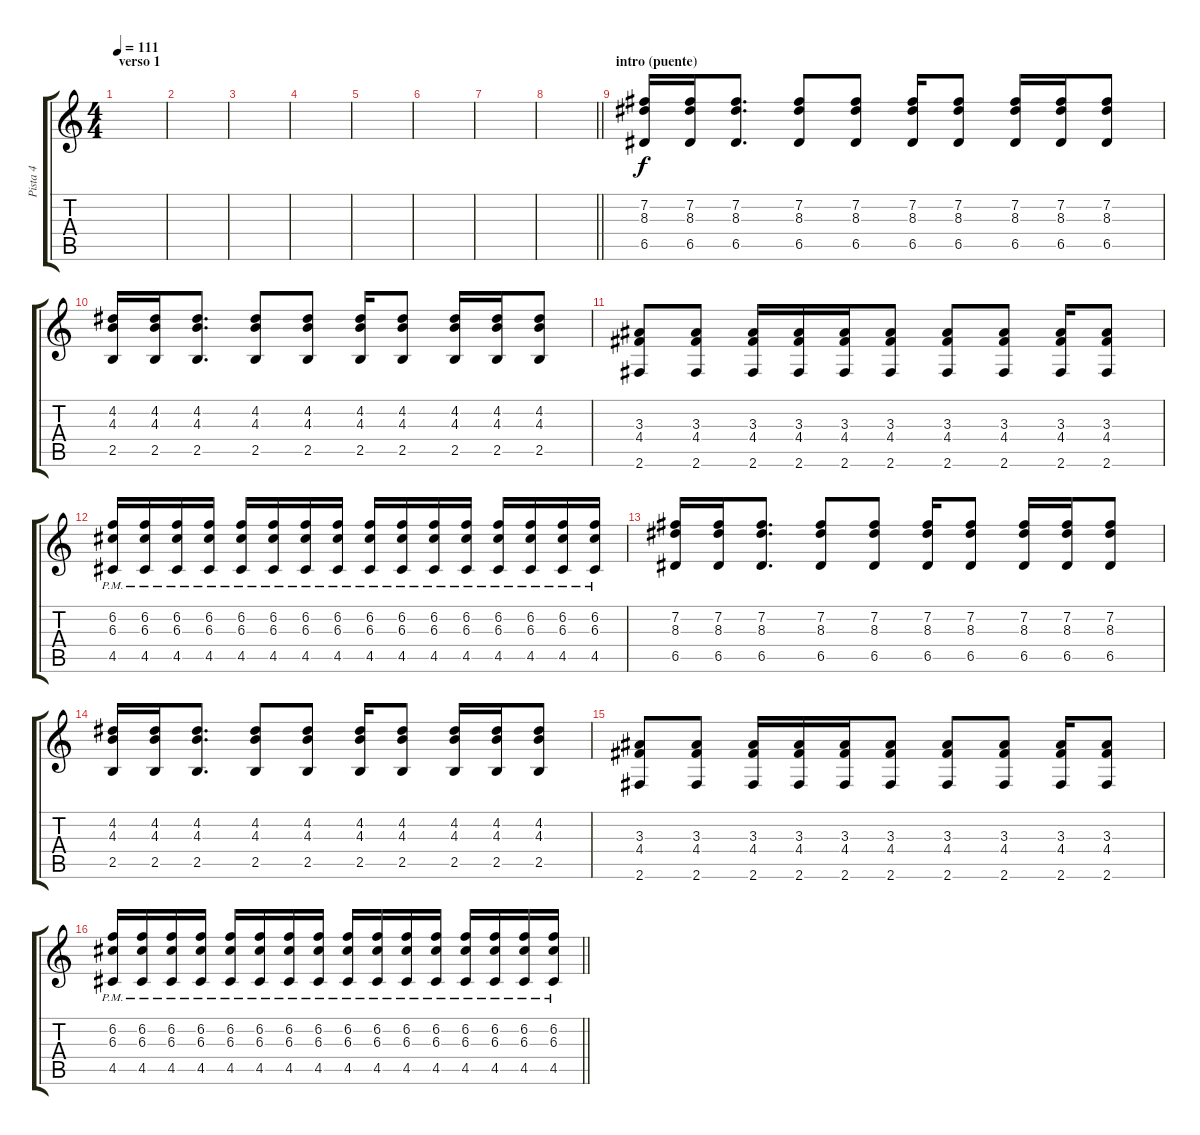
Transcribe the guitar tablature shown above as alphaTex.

\track ("Pista 4" "Pista 4") {instrument distortionguitar}
\staff {score tabs}
\tuning (E4 B3 G3 D3 A2 E2) {hide}
\ts (4 4)
\section ("" "verso 1")
\tempo 111
\clef g2
\ks c
|
|
|
|
|
|
|
\barLineRight lightlight
|
\section ("" "intro (puente)")
(7.2 8.3 6.5).16 (7.2 8.3 6.5).16 (7.2 8.3 6.5).8{d} (7.2 8.3 6.5).8 (7.2 8.3 6.5).8 (7.2 8.3 6.5).16 (7.2 8.3 6.5).8 (7.2 8.3 6.5).16 (7.2 8.3 6.5).16 (7.2 8.3 6.5).8 |
(4.2 4.3 2.5).16 (4.2 4.3 2.5).16 (4.2 4.3 2.5).8{d} (4.2 4.3 2.5).8 (4.2 4.3 2.5).8 (4.2 4.3 2.5).16 (4.2 4.3 2.5).8 (4.2 4.3 2.5).16 (4.2 4.3 2.5).16 (4.2 4.3 2.5).8 |
(3.3 4.4 2.6).8 (3.3 4.4 2.6).8 (3.3 4.4 2.6).16 (3.3 4.4 2.6).16 (3.3 4.4 2.6).16 (3.3 4.4 2.6).8 (3.3 4.4 2.6).8 (3.3 4.4 2.6).8 (3.3 4.4 2.6).16 (3.3 4.4 2.6).8 |
(6.2{pm} 6.3{pm} 4.5{pm}).16 (6.2{pm} 6.3{pm} 4.5{pm}).16 (6.2{pm} 6.3{pm} 4.5{pm}).16 (6.2{pm} 6.3{pm} 4.5{pm}).16 (6.2{pm} 6.3{pm} 4.5{pm}).16 (6.2{pm} 6.3{pm} 4.5{pm}).16 (6.2{pm} 6.3{pm} 4.5{pm}).16 (6.2{pm} 6.3{pm} 4.5{pm}).16 (6.2{pm} 6.3{pm} 4.5{pm}).16 (6.2{pm} 6.3{pm} 4.5{pm}).16 (6.2{pm} 6.3{pm} 4.5{pm}).16 (6.2{pm} 6.3{pm} 4.5{pm}).16 (6.2{pm} 6.3{pm} 4.5{pm}).16 (6.2{pm} 6.3{pm} 4.5{pm}).16 (6.2{pm} 6.3{pm} 4.5{pm}).16 (6.2{pm} 6.3{pm} 4.5{pm}).16 |
(7.2 8.3 6.5).16 (7.2 8.3 6.5).16 (7.2 8.3 6.5).8{d} (7.2 8.3 6.5).8 (7.2 8.3 6.5).8 (7.2 8.3 6.5).16 (7.2 8.3 6.5).8 (7.2 8.3 6.5).16 (7.2 8.3 6.5).16 (7.2 8.3 6.5).8 |
(4.2 4.3 2.5).16 (4.2 4.3 2.5).16 (4.2 4.3 2.5).8{d} (4.2 4.3 2.5).8 (4.2 4.3 2.5).8 (4.2 4.3 2.5).16 (4.2 4.3 2.5).8 (4.2 4.3 2.5).16 (4.2 4.3 2.5).16 (4.2 4.3 2.5).8 |
(3.3 4.4 2.6).8 (3.3 4.4 2.6).8 (3.3 4.4 2.6).16 (3.3 4.4 2.6).16 (3.3 4.4 2.6).16 (3.3 4.4 2.6).8 (3.3 4.4 2.6).8 (3.3 4.4 2.6).8 (3.3 4.4 2.6).16 (3.3 4.4 2.6).8 |
\barLineRight lightlight
(6.2{pm} 6.3{pm} 4.5{pm}).16 (6.2{pm} 6.3{pm} 4.5{pm}).16 (6.2{pm} 6.3{pm} 4.5{pm}).16 (6.2{pm} 6.3{pm} 4.5{pm}).16 (6.2{pm} 6.3{pm} 4.5{pm}).16 (6.2{pm} 6.3{pm} 4.5{pm}).16 (6.2{pm} 6.3{pm} 4.5{pm}).16 (6.2{pm} 6.3{pm} 4.5{pm}).16 (6.2{pm} 6.3{pm} 4.5{pm}).16 (6.2{pm} 6.3{pm} 4.5{pm}).16 (6.2{pm} 6.3{pm} 4.5{pm}).16 (6.2{pm} 6.3{pm} 4.5{pm}).16 (6.2{pm} 6.3{pm} 4.5{pm}).16 (6.2{pm} 6.3{pm} 4.5{pm}).16 (6.2{pm} 6.3{pm} 4.5{pm}).16 (6.2{pm} 6.3{pm} 4.5{pm}).16
